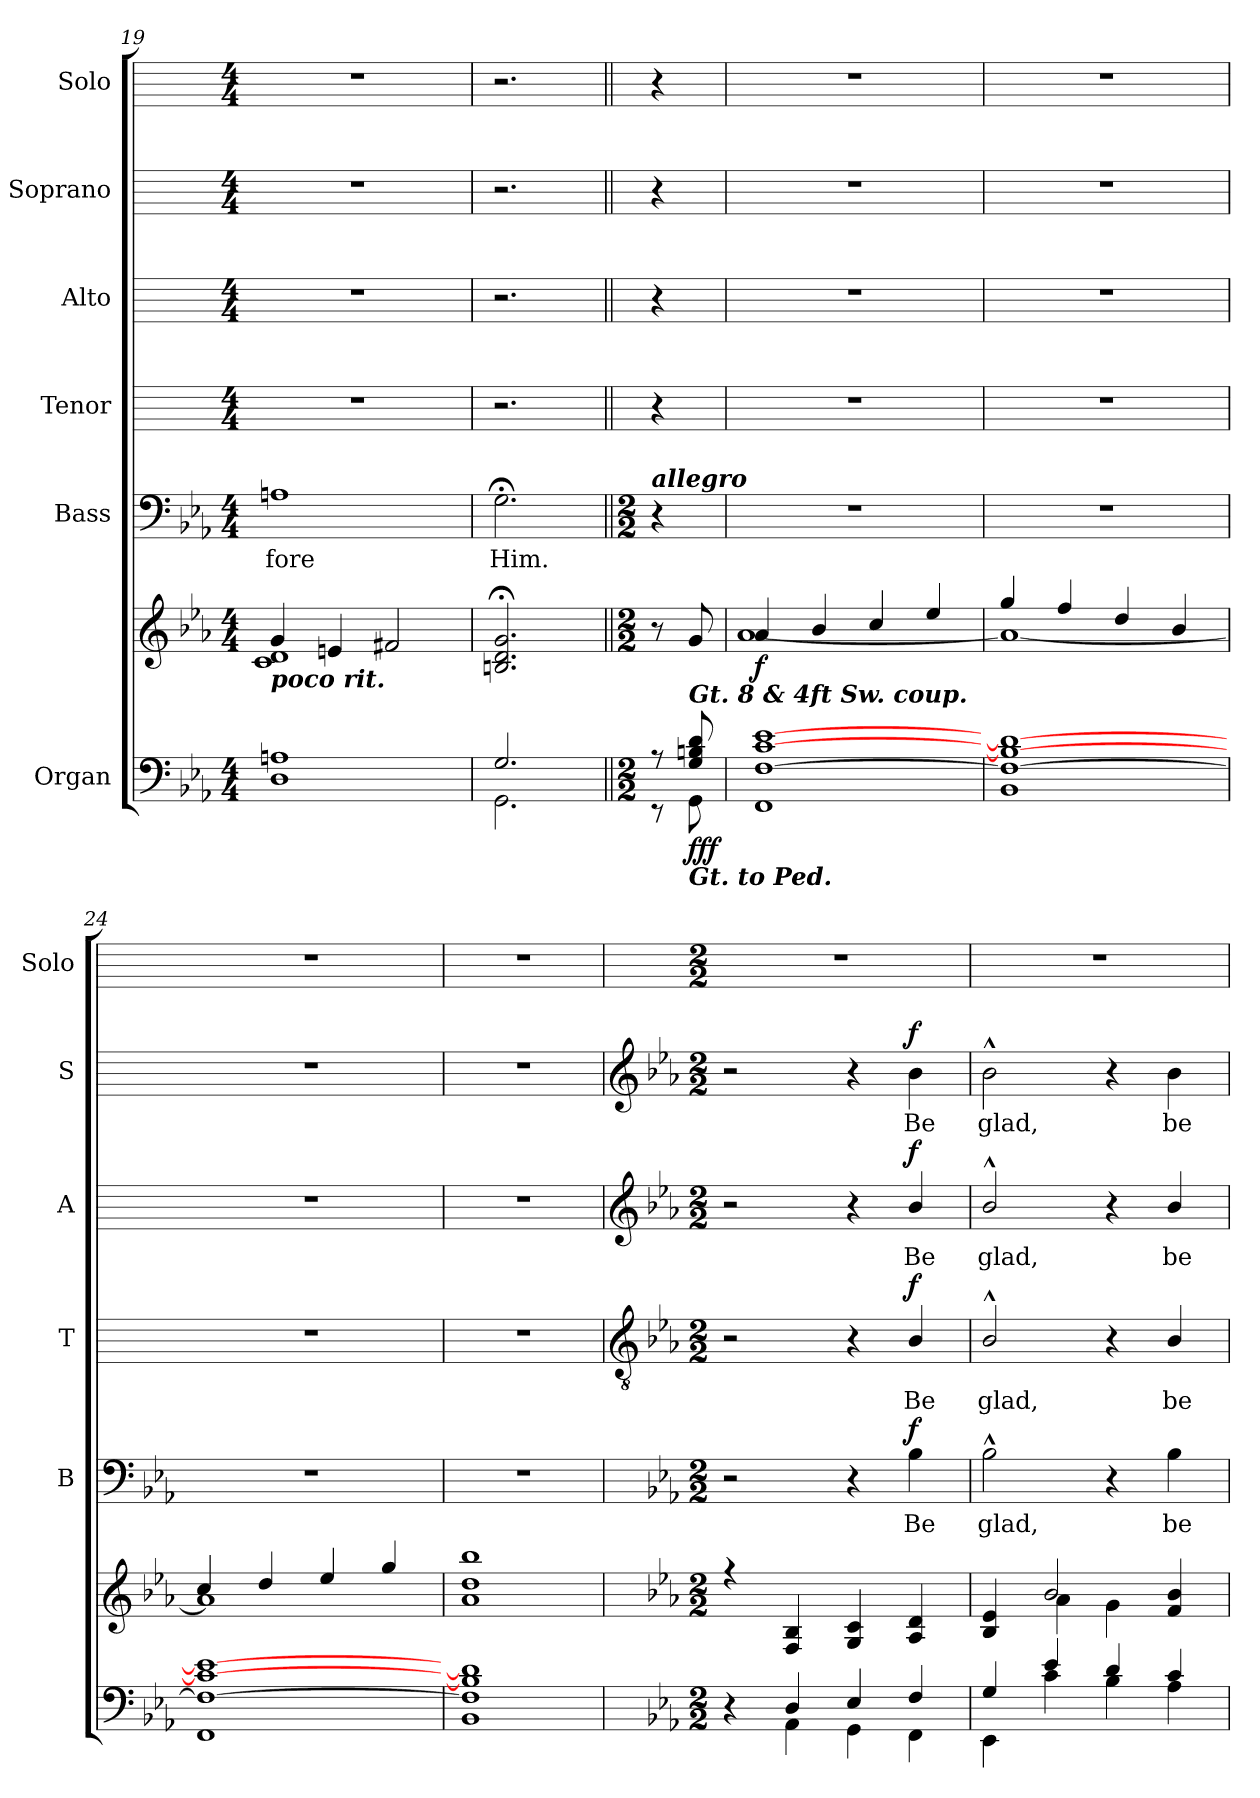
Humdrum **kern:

**kern	**kern	**dynam	**kern	**text	**dynam	**kern	**text	**dynam	**kern	**text	**dynam	**kern	**text	**dynam	**kern
*part6	*part6	*part6	*part5	*part5	*part5	*part4	*part4	*part4	*part3	*part3	*part3	*part2	*part2	*part2	*part1
*staff7	*staff6	*staff6/7	*staff5	*staff5	*staff5	*staff4	*staff4	*staff4	*staff3	*staff3	*staff3	*staff2	*staff2	*staff2	*staff1
*I"Organ	*	*	*I"Bass	*	*	*I"Tenor	*	*	*I"Alto	*	*	*I"Soprano	*	*	*I"Solo
*	*	*	*I'B	*	*	*I'T	*	*	*I'A	*	*	*I'S	*	*	*I'Solo
*clefF4	*clefG2	*	*clefF4	*	*	*	*	*	*	*	*	*	*	*	*
*k[b-e-a-]	*k[b-e-a-]	*	*k[b-e-a-]	*	*	*	*	*	*	*	*	*	*	*	*
*E-:	*E-:	*	*E-:	*	*	*	*	*	*	*	*	*	*	*	*
*M4/4	*M4/4	*	*M4/4	*	*	*M4/4	*	*	*M4/4	*	*	*M4/4	*	*	*M4/4
=19	=19	=19	=19	=19	=19	=19	=19	=19	=19	=19	=19	=19	=19	=19	=19
*^	*^	*	*	*	*	*	*	*	*	*	*	*	*	*	*
!	!	!LO:TX:b:Bi:t=poco rit.	!	!	!	!	!	!	!	!	!	!	!	!	!	!	!
!	!	!	!	!	!	!LO:LY:b	!	!	!	!	!	!	!	!	!	!	!
1An/	1D\	4g/	1c\ 1d\	.	1An	-fore	.	1r	.	.	1r	.	.	1r	.	.	1r
.	.	4en/	.	.	.	.	.	.	.	.	.	.	.	.	.	.	.
.	.	2f#X/	.	.	.	.	.	.	.	.	.	.	.	.	.	.	.
=20	=20	=20	=20	=20	=20	=20	=20	=20	=20	=20	=20	=20	=20	=20	=20	=20	=20
!	!	!	!	!	!	!LO:LY:b	!	!	!	!	!	!	!	!	!	!	!
2.G/	2.GG\	2.Bn/;< 2.d/;< 2.g/;<	2.ryy	.	2.G;<	Him.	.	2.r	.	.	2.r	.	.	2.r	.	.	2.r
=21||	=21||	=21||	=21||	=21||	=21||	=21||	=21||	=21||	=21||	=21||	=21||	=21||	=21||	=21||	=21||	=21||	=21||
*M2/2	*	*M2/2	*	*	*M2/2	*	*	*	*	*	*	*	*	*	*	*	*
*	*	*	*	*	*MM168	*	*	*	*	*	*	*	*	*	*	*	*
!	!	!	!	!	!LO:TX:a:Bi:t=allegro	!	!	!	!	!	!	!	!	!	!	!	!
8r	8r	8r	4ryy	.	4r	.	.	4r	.	.	4r	.	.	4r	.	.	4r
!LO:TX:a:Bi:t=Gt. 8 & 4ft Sw. coup.	!	!	!	!	!	!	!	!	!	!	!	!	!	!	!	!	!
!LO:TX:b:Bi:t=Gt. to Ped.	!	!	!	!	!	!	!	!	!	!	!	!	!	!	!	!	!
!	!	!	!	!LO:DY:b=2	!	!	!	!	!	!	!	!	!	!	!	!	!
!	!	!	!	!LO:DY:n=1:b=2	!	!	!	!	!	!	!	!	!	!	!	!	!
!	!	!	!	!LO:DY:n=2:b	!	!	!	!	!	!	!	!	!	!	!	!	!
8G/ 8Bn/ 8d/	8GG\	8g/	.	f f f	.	.	.	.	.	.	.	.	.	.	.	.	.
=22	=22	=22	=22	=22	=22	=22	=22	=22	=22	=22	=22	=22	=22	=22	=22	=22	=22
!	!	!	!	!LO:DY:b	!	!	!	!	!	!	!	!	!	!	!	!	!
[1F/ [1c/ [1e-/	1FF\	4a-/	[1a-\	f	1r	.	.	1r	.	.	1r	.	.	1r	.	.	1r
.	.	4b-/	.	.	.	.	.	.	.	.	.	.	.	.	.	.	.
.	.	4cc/	.	.	.	.	.	.	.	.	.	.	.	.	.	.	.
.	.	4ee-/	.	.	.	.	.	.	.	.	.	.	.	.	.	.	.
=23	=23	=23	=23	=23	=23	=23	=23	=23	=23	=23	=23	=23	=23	=23	=23	=23	=23
1F/_ 1B-/_ 1d/_	1BB-\	4gg/	1a-\_	.	1r	.	.	1r	.	.	1r	.	.	1r	.	.	1r
.	.	4ff/	.	.	.	.	.	.	.	.	.	.	.	.	.	.	.
.	.	4dd/	.	.	.	.	.	.	.	.	.	.	.	.	.	.	.
.	.	4b-/	.	.	.	.	.	.	.	.	.	.	.	.	.	.	.
=24	=24	=24	=24	=24	=24	=24	=24	=24	=24	=24	=24	=24	=24	=24	=24	=24	=24
1F/_ 1c/_ 1e-/_	1FF\	4cc/	1a-\]	.	1r	.	.	1r	.	.	1r	.	.	1r	.	.	1r
.	.	4dd/	.	.	.	.	.	.	.	.	.	.	.	.	.	.	.
.	.	4ee-/	.	.	.	.	.	.	.	.	.	.	.	.	.	.	.
.	.	4gg/	.	.	.	.	.	.	.	.	.	.	.	.	.	.	.
=25	=25	=25	=25	=25	=25	=25	=25	=25	=25	=25	=25	=25	=25	=25	=25	=25	=25
1F/] 1B-/] 1d/]	1BB-\	1bb-/	1a-\ 1dd\	.	1r	.	.	1r	.	.	1r	.	.	1r	.	.	1r
!!LO:LB:g=z
=26	=26	=26	=26	=26	=26	=26	=26	=26	=26	=26	=26	=26	=26	=26	=26	=26	=26
*	*	*	*	*	*	*	*	*clefGv2	*	*	*clefG2	*	*	*clefG2	*	*	*
*	*	*	*	*	*	*	*	*k[b-e-a-]	*	*	*k[b-e-a-]	*	*	*k[b-e-a-]	*	*	*
*	*	*	*	*	*	*	*	*E-:	*	*	*E-:	*	*	*E-:	*	*	*
*M2/2	*	*M2/2	*	*	*M2/2	*	*	*M2/2	*	*	*M2/2	*	*	*M2/2	*	*	*M2/2
4ryy	4r	4r	1ryy	.	2r	.	.	2r	.	.	2r	.	.	2r	.	.	1r
4D/	4AA-\	4F/ 4B-/	.	.	.	.	.	.	.	.	.	.	.	.	.	.	.
4E-/	4GG\	4G/ 4c/	.	.	4r	.	.	4r	.	.	4r	.	.	4r	.	.	.
!	!	!	!	!	!	!LO:LY:b	!LO:DY:b	!	!LO:LY:b	!LO:DY:b	!	!LO:LY:b	!LO:DY:b	!	!LO:LY:b	!LO:DY:b	!
4F/	4FF\	4A-/ 4d/	.	.	4B-	Be	f	4B-/	Be	f	4b-/	Be	f	4b-	Be	f	.
=27	=27	=27	=27	=27	=27	=27	=27	=27	=27	=27	=27	=27	=27	=27	=27	=27	=27
!	!	!	!	!	!	!LO:LY:b	!	!	!LO:LY:b	!	!	!LO:LY:b	!	!	!LO:LY:b	!	!
4G/	4EE-\	4B-/ 4e-/	4ryy	.	2B-^^	glad,	.	2B-^^/	glad,	.	2b-^^/	glad,	.	2b-^^	glad,	.	1r
4e-/	4c\	2b-/	4a-\	.	.	.	.	.	.	.	.	.	.	.	.	.	.
4d/	4B-\	.	4g\	.	4r	.	.	4r	.	.	4r	.	.	4r	.	.	.
!	!	!	!	!	!	!LO:LY:b	!	!	!LO:LY:b	!	!	!LO:LY:b	!	!	!LO:LY:b	!	!
4c/	4A-\	4f/ 4b-/	4ryy	.	4B-	be	.	4B-/	be	.	4b-/	be	.	4b-	be	.	.
*v	*v	*	*	*	*	*	*	*	*	*	*	*	*	*	*	*	*
*	*v	*v	*	*	*	*	*	*	*	*	*	*	*	*	*	*
=	=	=	=	=	=	=	=	=	=	=	=	=	=	=	=
*-	*-	*-	*-	*-	*-	*-	*-	*-	*-	*-	*-	*-	*-	*-	*-
